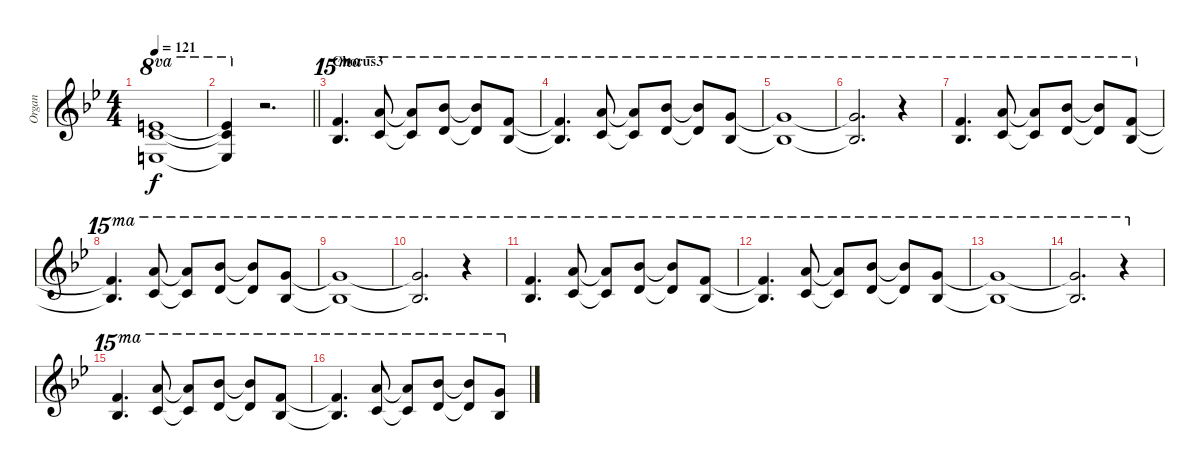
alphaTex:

\track ("Organ" "Organ") {instrument percussiveorgan}
\staff {score}
\tuning (E4 B3 G3 D3 A2 E2) {hide}
\ts (4 4)
\tempo 121
\clef g2
\ks bb
(0.1 13.2 21.3).1{ot 8va dy f} |
\barLineRight lightlight
(0.1{t} 13.2{t} 21.3{t}).4{ot 8va} r.2{d} |
\section ("" "Chorus3")
(30.2 27.3).4{d ot 15ma} (29.1 29.3).8{ot 15ma} (29.1{t} 29.3{t}).8{ot 15ma} (30.1 27.2).8{ot 15ma} (30.1{t} 27.2{t}).8{ot 15ma} (25.1 27.3).8{ot 15ma} |
(25.1{t} 27.3{t}).4{d ot 15ma} (29.1 29.3).8{ot 15ma} (29.1{t} 29.3{t}).8{ot 15ma} (30.1 27.2).8{ot 15ma} (30.1{t} 27.2{t}).8{ot 15ma} (27.1 27.3).8{ot 15ma} |
(27.1{t} 27.3{t}).1{ot 15ma} |
(27.1{t} 27.3{t}).2{d ot 15ma} r.4{ot 15ma} |
(25.1 23.2).4{d ot 15ma} (29.1 29.3).8{ot 15ma} (29.1{t} 29.3{t}).8{ot 15ma} (30.1 27.2).8{ot 15ma} (30.1{t} 27.2{t}).8{ot 15ma} (25.1 27.3).8{ot 15ma} |
(25.1{t} 27.3{t}).4{d ot 15ma} (29.1 29.3).8{ot 15ma} (29.1{t} 29.3{t}).8{ot 15ma} (30.1 27.2).8{ot 15ma} (30.1{t} 27.2{t}).8{ot 15ma} (27.1 27.3).8{ot 15ma} |
(27.1{t} 27.3{t}).1{ot 15ma} |
(27.1{t} 27.3{t}).2{d ot 15ma} r.4{ot 15ma} |
(30.2 27.3).4{d ot 15ma} (29.1 29.3).8{ot 15ma} (29.1{t} 29.3{t}).8{ot 15ma} (30.1 27.2).8{ot 15ma} (30.1{t} 27.2{t}).8{ot 15ma} (25.1 27.3).8{ot 15ma} |
(25.1{t} 27.3{t}).4{d ot 15ma} (29.1 29.3).8{ot 15ma} (29.1{t} 29.3{t}).8{ot 15ma} (30.1 27.2).8{ot 15ma} (30.1{t} 27.2{t}).8{ot 15ma} (27.1 27.3).8{ot 15ma} |
(27.1{t} 27.3{t}).1{ot 15ma} |
(27.1{t} 27.3{t}).2{d ot 15ma} r.4{ot 15ma} |
(25.1 23.2).4{d ot 15ma} (29.1 29.3).8{ot 15ma} (29.1{t} 29.3{t}).8{ot 15ma} (30.1 27.2).8{ot 15ma} (30.1{t} 27.2{t}).8{ot 15ma} (25.1 27.3).8{ot 15ma} |
(25.1{t} 27.3{t}).4{d ot 15ma} (29.1 29.3).8{ot 15ma} (29.1{t} 29.3{t}).8{ot 15ma} (30.1 27.2).8{ot 15ma} (30.1{t} 27.2{t}).8{ot 15ma} (27.1 27.3).8{ot 15ma}
